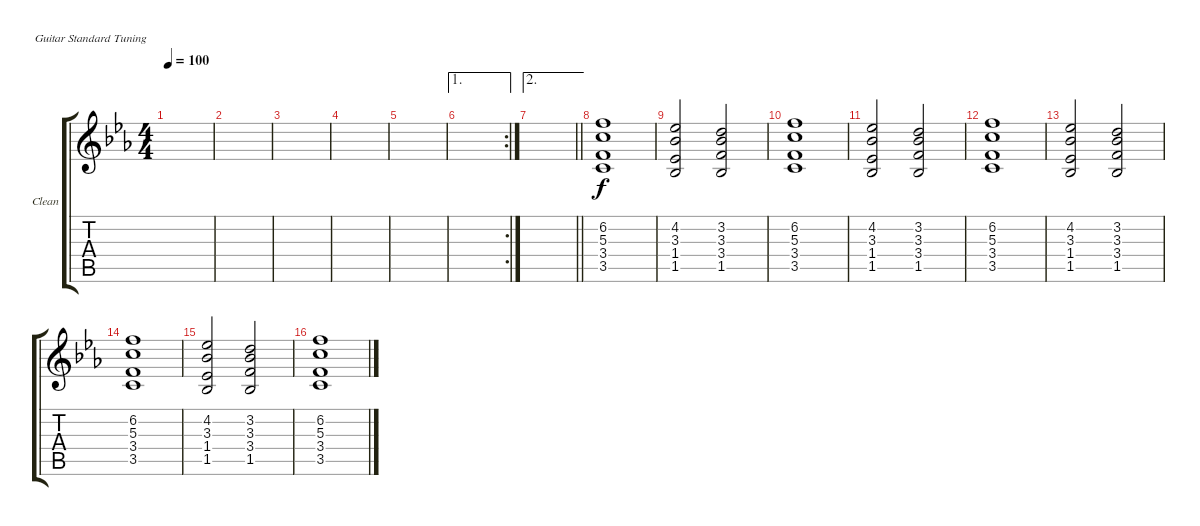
\bracketExtendMode groupsimilarinstruments
\firstSystemTrackNameOrientation horizontal
\otherSystemsTrackNameOrientation horizontal
\track ("Clean" "Clean") {instrument electricguitarclean}
\staff {score tabs}
\tuning (E4 B3 G3 D3 A2 E2)
\ts (4 4)
\tempo 100
\clef g2
\scale
0.333333
\ks eb
|
\scale
0.333333 |
\scale
0.333333 |
\scale
0.333333 |
\scale
0.322751 |
\ae 1
\rc 2
\scale
0.354497 |
\ae 2
\scale
0.322751
\barLineRight lightlight
|
\section ("" "")
\scale
0.333333 (6.2 5.3 3.4 3.5).1 |
\scale
0.333333 (4.2 3.3 1.4 1.5).2 (3.2 3.3 3.4 1.5).2 |
\scale
0.333333 (6.2 5.3 3.4 3.5).1 |
\scale
0.333333 (4.2 3.3 1.4 1.5).2 (3.2 3.3 3.4 1.5).2 |
\scale
0.333333 (6.2 5.3 3.4 3.5).1 |
\scale
0.333333 (4.2 3.3 1.4 1.5).2 (3.2 3.3 3.4 1.5).2 |
\scale
0.333333 (6.2 5.3 3.4 3.5).1 |
\scale
0.333333 (4.2 3.3 1.4 1.5).2 (3.2 3.3 3.4 1.5).2 |
\scale
0.333333 (6.2 5.3 3.4 3.5).1
